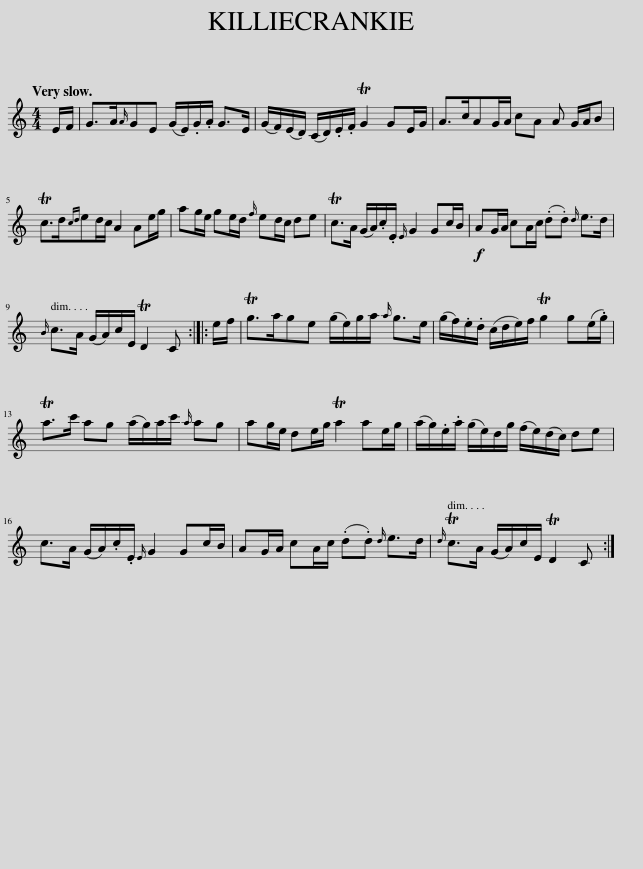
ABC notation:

X:1
L:1/8
Q:1/4=120
M:4/4
I:linebreak $
K:C
V:1 treble
V:1
 E/F/ | G>A{A}GE (G/E/).G/.A/ G>E | (G/F/)(E/D/) (C/D/).E/.F/ TG2 GE/G/ | A>cAG/A/ cA A G/A/B |$ Tc>d{cd}ed/c/ A2 Ae/g/ | %5
 ag/e/ ge/d/{f} ed/c/ de | Tc>A (G/A/).c/.E/{E} G2 Gc/B/ |!f! AG/A/ cA/c/ (.d.d){d} e>d |${B} c>A (G/A/)c/E/ TD2 C :: e/f/ | %10
 Tg>age (g/e/)g/a/{a} g>e | (g/f/).e/.d/ (c/d/e/)f/ Tg2 g(e/.g/) |$ Ta>c' ag (a/g/)a/c'/{a} ag | ag/e/ de/g/ Ta2 ae/g/ | (a/g/).e/.a/ (g/e/)d/g/ (f/e/)(d/c/) de |$ %15
 c>A (G/A/).c/.E/{E} G2 Gc/B/ | AG/A/ cA/c/ (.d.d){d} e>d |{d} Tc>A (G/A/)c/E/ TD2 C :| %18
